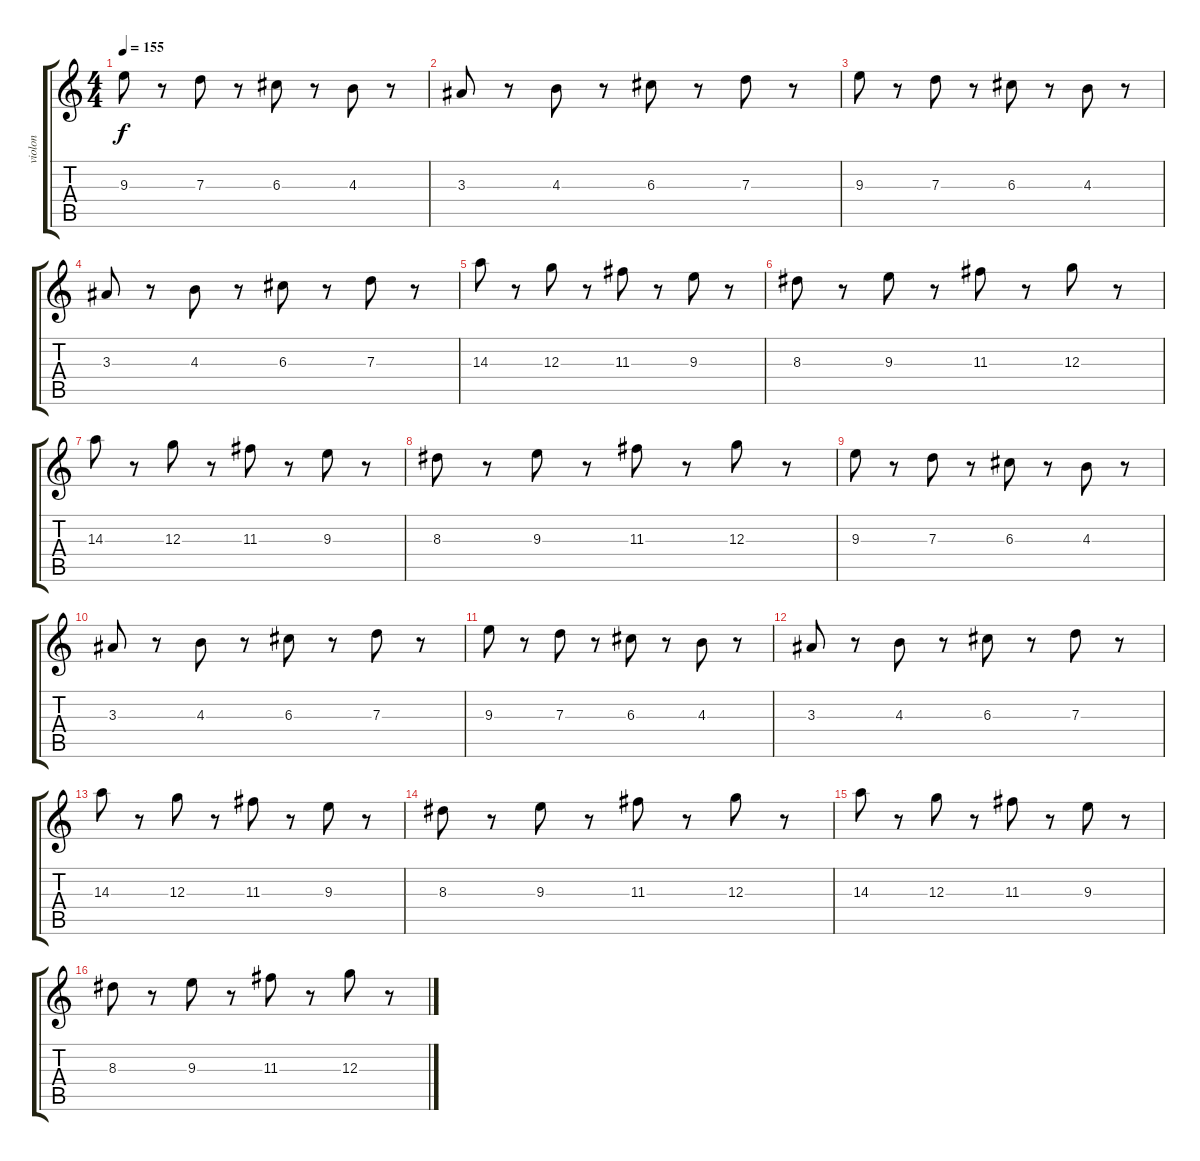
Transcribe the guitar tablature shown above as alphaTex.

\track ("violon " "violon ") {instrument electricguitarmuted}
\staff {score tabs}
\tuning (E4 B3 G3 D3 A2 E2) {hide}
\ts (4 4)
\tempo 155
\clef g2
\ks c
9.3.8{dy f instrument electricguitarmuted} r.8 7.3.8 r.8 6.3.8 r.8 4.3.8 r.8 |
3.3.8 r.8 4.3.8 r.8 6.3.8 r.8 7.3.8 r.8 |
9.3.8 r.8 7.3.8 r.8 6.3.8 r.8 4.3.8 r.8 |
3.3.8 r.8 4.3.8 r.8 6.3.8 r.8 7.3.8 r.8 |
14.3.8 r.8 12.3.8 r.8 11.3.8 r.8 9.3.8 r.8 |
8.3.8 r.8 9.3.8 r.8 11.3.8 r.8 12.3.8 r.8 |
14.3.8 r.8 12.3.8 r.8 11.3.8 r.8 9.3.8 r.8 |
8.3.8 r.8 9.3.8 r.8 11.3.8 r.8 12.3.8 r.8 |
9.3.8 r.8 7.3.8 r.8 6.3.8 r.8 4.3.8 r.8 |
3.3.8 r.8 4.3.8 r.8 6.3.8 r.8 7.3.8 r.8 |
9.3.8 r.8 7.3.8 r.8 6.3.8 r.8 4.3.8 r.8 |
3.3.8 r.8 4.3.8 r.8 6.3.8 r.8 7.3.8 r.8 |
14.3.8 r.8 12.3.8 r.8 11.3.8 r.8 9.3.8 r.8 |
8.3.8 r.8 9.3.8 r.8 11.3.8 r.8 12.3.8 r.8 |
14.3.8 r.8 12.3.8 r.8 11.3.8 r.8 9.3.8 r.8 |
8.3.8 r.8 9.3.8 r.8 11.3.8 r.8 12.3.8 r.8
